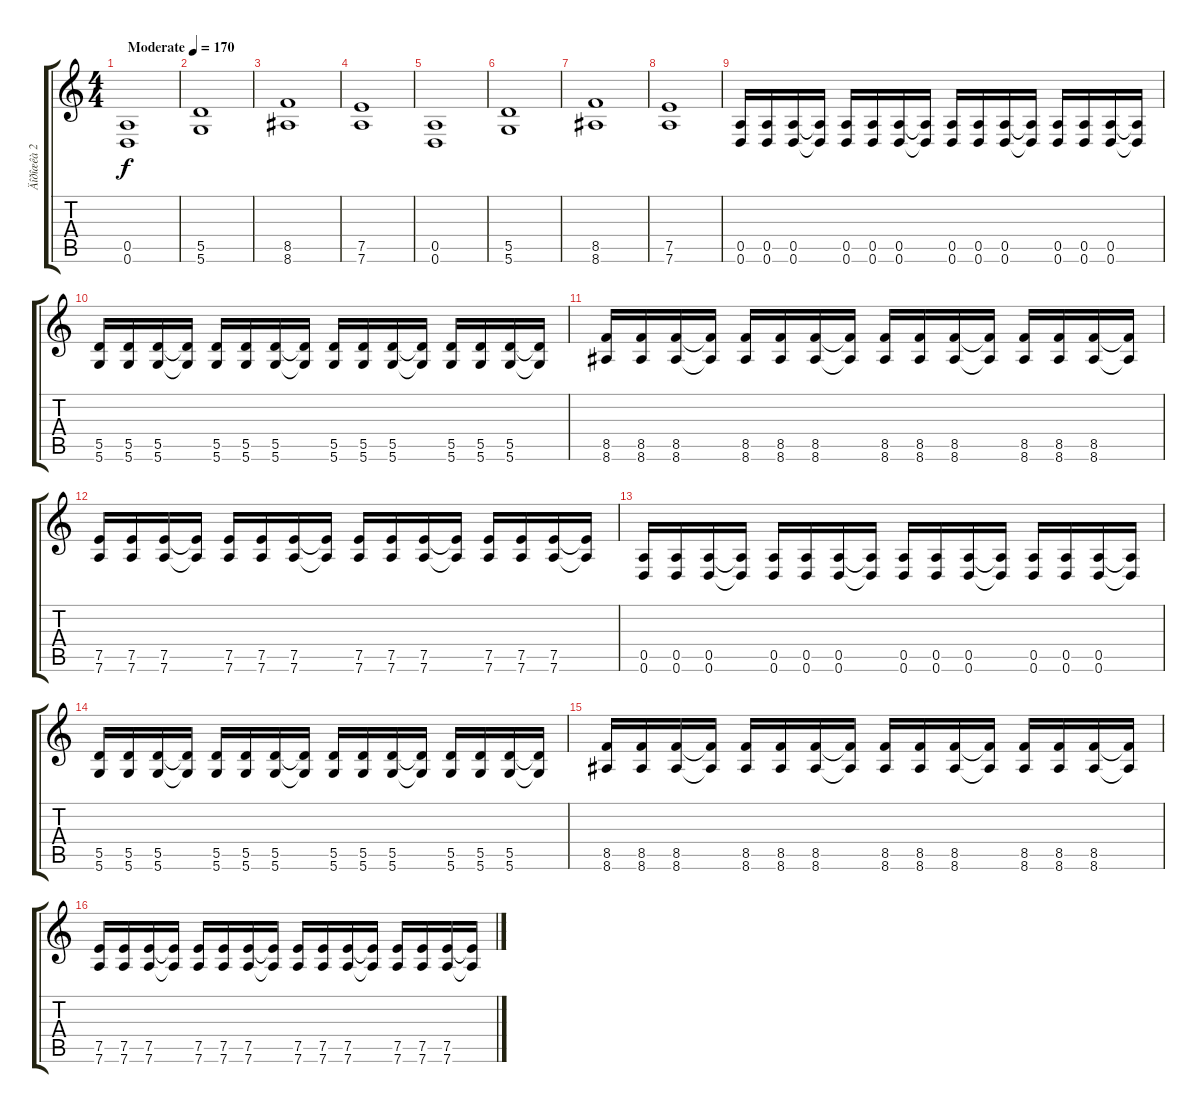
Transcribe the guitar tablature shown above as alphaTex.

\track ("Äîðîæêà 2" "Äîðîæêà 2") {instrument distortionguitar}
\staff {score tabs}
\tuning (E4 B3 G3 D3 A2 D2) {hide}
\ts (4 4)
\tempo (170 "Moderate")
\clef g2
\ks c
(0.5 0.6).1{dy f instrument distortionguitar} |
(5.5 5.6).1 |
(8.5 8.6).1 |
(7.5 7.6).1 |
(0.5 0.6).1 |
(5.5 5.6).1 |
(8.5 8.6).1 |
(7.5 7.6).1 |
(0.5 0.6).16 (0.5 0.6).16 (0.5 0.6).16 (0.5{t} 0.6{t}).16 (0.5 0.6).16 (0.5 0.6).16 (0.5 0.6).16 (0.5{t} 0.6{t}).16 (0.5 0.6).16 (0.5 0.6).16 (0.5 0.6).16 (0.5{t} 0.6{t}).16 (0.5 0.6).16 (0.5 0.6).16 (0.5 0.6).16 (0.5{t} 0.6{t}).16 |
(5.5 5.6).16 (5.5 5.6).16 (5.5 5.6).16 (5.5{t} 5.6{t}).16 (5.5 5.6).16 (5.5 5.6).16 (5.5 5.6).16 (5.5{t} 5.6{t}).16 (5.5 5.6).16 (5.5 5.6).16 (5.5 5.6).16 (5.5{t} 5.6{t}).16 (5.5 5.6).16 (5.5 5.6).16 (5.5 5.6).16 (5.5{t} 5.6{t}).16 |
(8.5 8.6).16 (8.5 8.6).16 (8.5 8.6).16 (8.5{t} 8.6{t}).16 (8.5 8.6).16 (8.5 8.6).16 (8.5 8.6).16 (8.5{t} 8.6{t}).16 (8.5 8.6).16 (8.5 8.6).16 (8.5 8.6).16 (8.5{t} 8.6{t}).16 (8.5 8.6).16 (8.5 8.6).16 (8.5 8.6).16 (8.5{t} 8.6{t}).16 |
(7.5 7.6).16 (7.5 7.6).16 (7.5 7.6).16 (7.5{t} 7.6{t}).16 (7.5 7.6).16 (7.5 7.6).16 (7.5 7.6).16 (7.5{t} 7.6{t}).16 (7.5 7.6).16 (7.5 7.6).16 (7.5 7.6).16 (7.5{t} 7.6{t}).16 (7.5 7.6).16 (7.5 7.6).16 (7.5 7.6).16 (7.5{t} 7.6{t}).16 |
(0.5 0.6).16 (0.5 0.6).16 (0.5 0.6).16 (0.5{t} 0.6{t}).16 (0.5 0.6).16 (0.5 0.6).16 (0.5 0.6).16 (0.5{t} 0.6{t}).16 (0.5 0.6).16 (0.5 0.6).16 (0.5 0.6).16 (0.5{t} 0.6{t}).16 (0.5 0.6).16 (0.5 0.6).16 (0.5 0.6).16 (0.5{t} 0.6{t}).16 |
(5.5 5.6).16 (5.5 5.6).16 (5.5 5.6).16 (5.5{t} 5.6{t}).16 (5.5 5.6).16 (5.5 5.6).16 (5.5 5.6).16 (5.5{t} 5.6{t}).16 (5.5 5.6).16 (5.5 5.6).16 (5.5 5.6).16 (5.5{t} 5.6{t}).16 (5.5 5.6).16 (5.5 5.6).16 (5.5 5.6).16 (5.5{t} 5.6{t}).16 |
(8.5 8.6).16 (8.5 8.6).16 (8.5 8.6).16 (8.5{t} 8.6{t}).16 (8.5 8.6).16 (8.5 8.6).16 (8.5 8.6).16 (8.5{t} 8.6{t}).16 (8.5 8.6).16 (8.5 8.6).16 (8.5 8.6).16 (8.5{t} 8.6{t}).16 (8.5 8.6).16 (8.5 8.6).16 (8.5 8.6).16 (8.5{t} 8.6{t}).16 |
(7.5 7.6).16 (7.5 7.6).16 (7.5 7.6).16 (7.5{t} 7.6{t}).16 (7.5 7.6).16 (7.5 7.6).16 (7.5 7.6).16 (7.5{t} 7.6{t}).16 (7.5 7.6).16 (7.5 7.6).16 (7.5 7.6).16 (7.5{t} 7.6{t}).16 (7.5 7.6).16 (7.5 7.6).16 (7.5 7.6).16 (7.5{t} 7.6{t}).16
